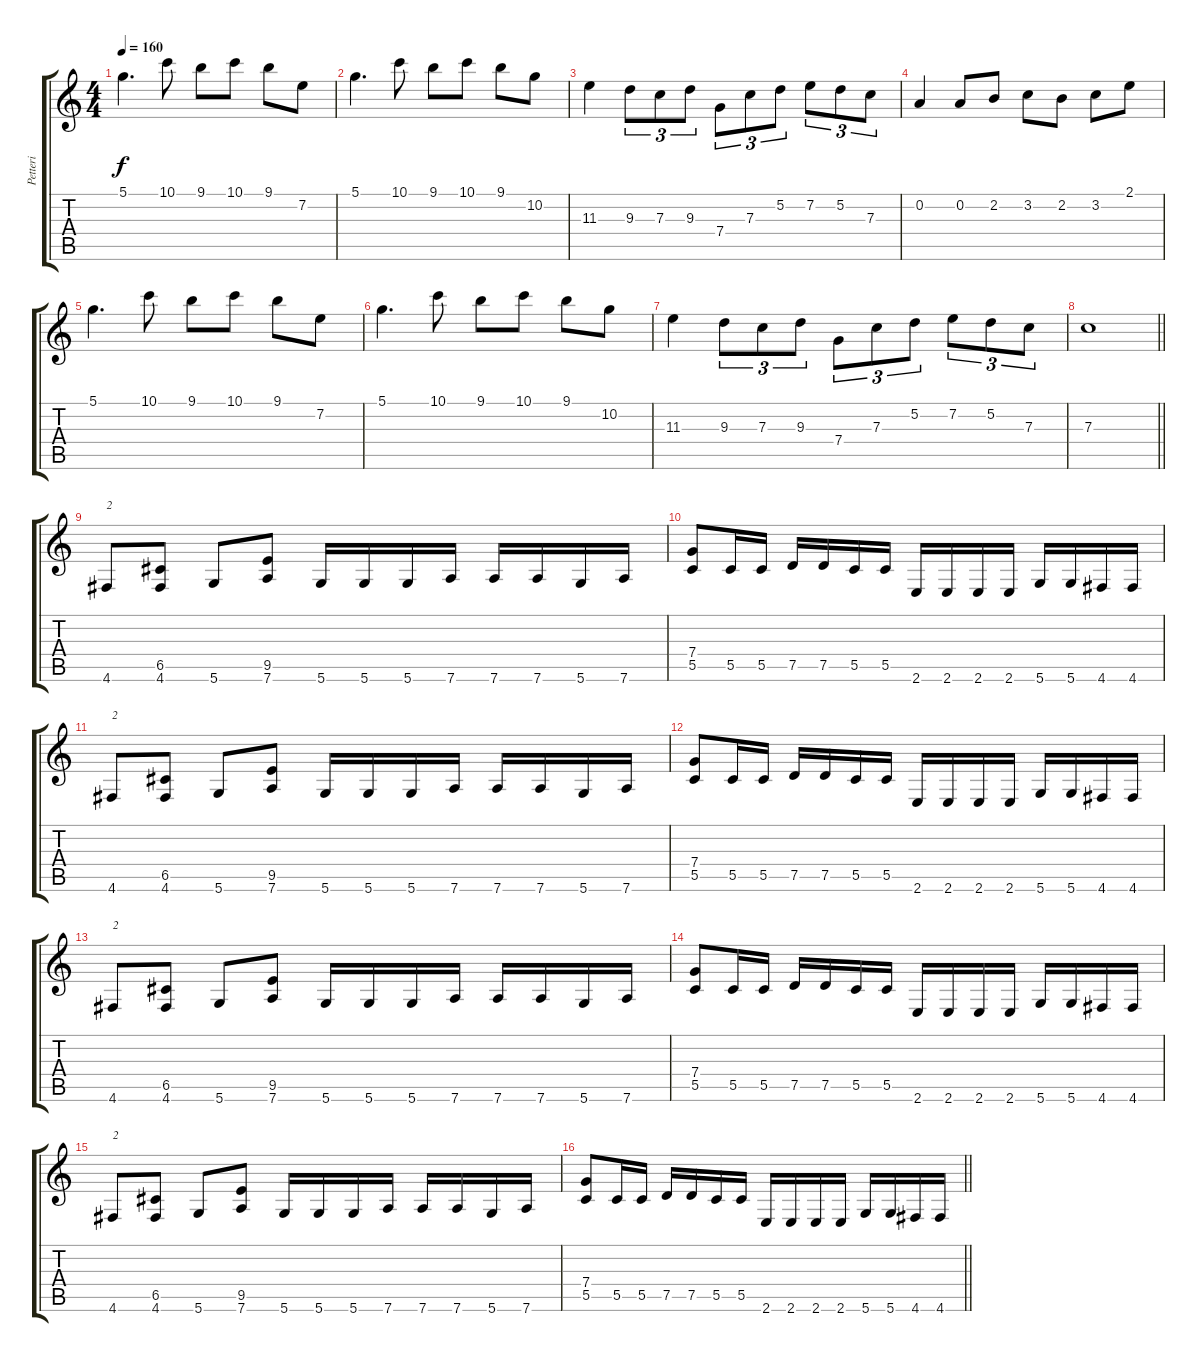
\track ("Petteri" "Petteri") {instrument distortionguitar}
\staff {score tabs}
\tuning (D4 A3 F3 C3 G2 D2) {hide}
\ts (4 4)
\tempo 160
\clef g2
\ks c
5.1.4{d dy f} 10.1.8 9.1.8 10.1.8 9.1.8 7.2.8 |
5.1.4{d} 10.1.8 9.1.8 10.1.8 9.1.8 10.2.8 |
11.3.4 9.3.8{tu (3 2)} 7.3.8{tu (3 2)} 9.3.8{tu (3 2)} 7.4.8{tu (3 2)} 7.3.8{tu (3 2)} 5.2.8{tu (3 2)} 7.2.8{tu (3 2)} 5.2.8{tu (3 2)} 7.3.8{tu (3 2)} |
0.2.4 0.2.8 2.2.8 3.2.8 2.2.8 3.2.8 2.1.8 |
5.1.4{d} 10.1.8 9.1.8 10.1.8 9.1.8 7.2.8 |
5.1.4{d} 10.1.8 9.1.8 10.1.8 9.1.8 10.2.8 |
11.3.4 9.3.8{tu (3 2)} 7.3.8{tu (3 2)} 9.3.8{tu (3 2)} 7.4.8{tu (3 2)} 7.3.8{tu (3 2)} 5.2.8{tu (3 2)} 7.2.8{tu (3 2)} 5.2.8{tu (3 2)} 7.3.8{tu (3 2)} |
\barLineRight lightlight
7.3.1 |
\section ("" "")
4.6.8{txt "2"} (6.5 4.6).8 5.6.8 (9.5 7.6).8 5.6.16 5.6.16 5.6.16 7.6.16 7.6.16 7.6.16 5.6.16 7.6.16 |
(7.4 5.5).8 5.5.16 5.5.16 7.5.16 7.5.16 5.5.16 5.5.16 2.6.16 2.6.16 2.6.16 2.6.16 5.6.16 5.6.16 4.6.16 4.6.16 |
4.6.8{txt "2"} (6.5 4.6).8 5.6.8 (9.5 7.6).8 5.6.16 5.6.16 5.6.16 7.6.16 7.6.16 7.6.16 5.6.16 7.6.16 |
(7.4 5.5).8 5.5.16 5.5.16 7.5.16 7.5.16 5.5.16 5.5.16 2.6.16 2.6.16 2.6.16 2.6.16 5.6.16 5.6.16 4.6.16 4.6.16 |
4.6.8{txt "2"} (6.5 4.6).8 5.6.8 (9.5 7.6).8 5.6.16 5.6.16 5.6.16 7.6.16 7.6.16 7.6.16 5.6.16 7.6.16 |
(7.4 5.5).8 5.5.16 5.5.16 7.5.16 7.5.16 5.5.16 5.5.16 2.6.16 2.6.16 2.6.16 2.6.16 5.6.16 5.6.16 4.6.16 4.6.16 |
4.6.8{txt "2"} (6.5 4.6).8 5.6.8 (9.5 7.6).8 5.6.16 5.6.16 5.6.16 7.6.16 7.6.16 7.6.16 5.6.16 7.6.16 |
\barLineRight lightlight
(7.4 5.5).8 5.5.16 5.5.16 7.5.16 7.5.16 5.5.16 5.5.16 2.6.16 2.6.16 2.6.16 2.6.16 5.6.16 5.6.16 4.6.16 4.6.16
